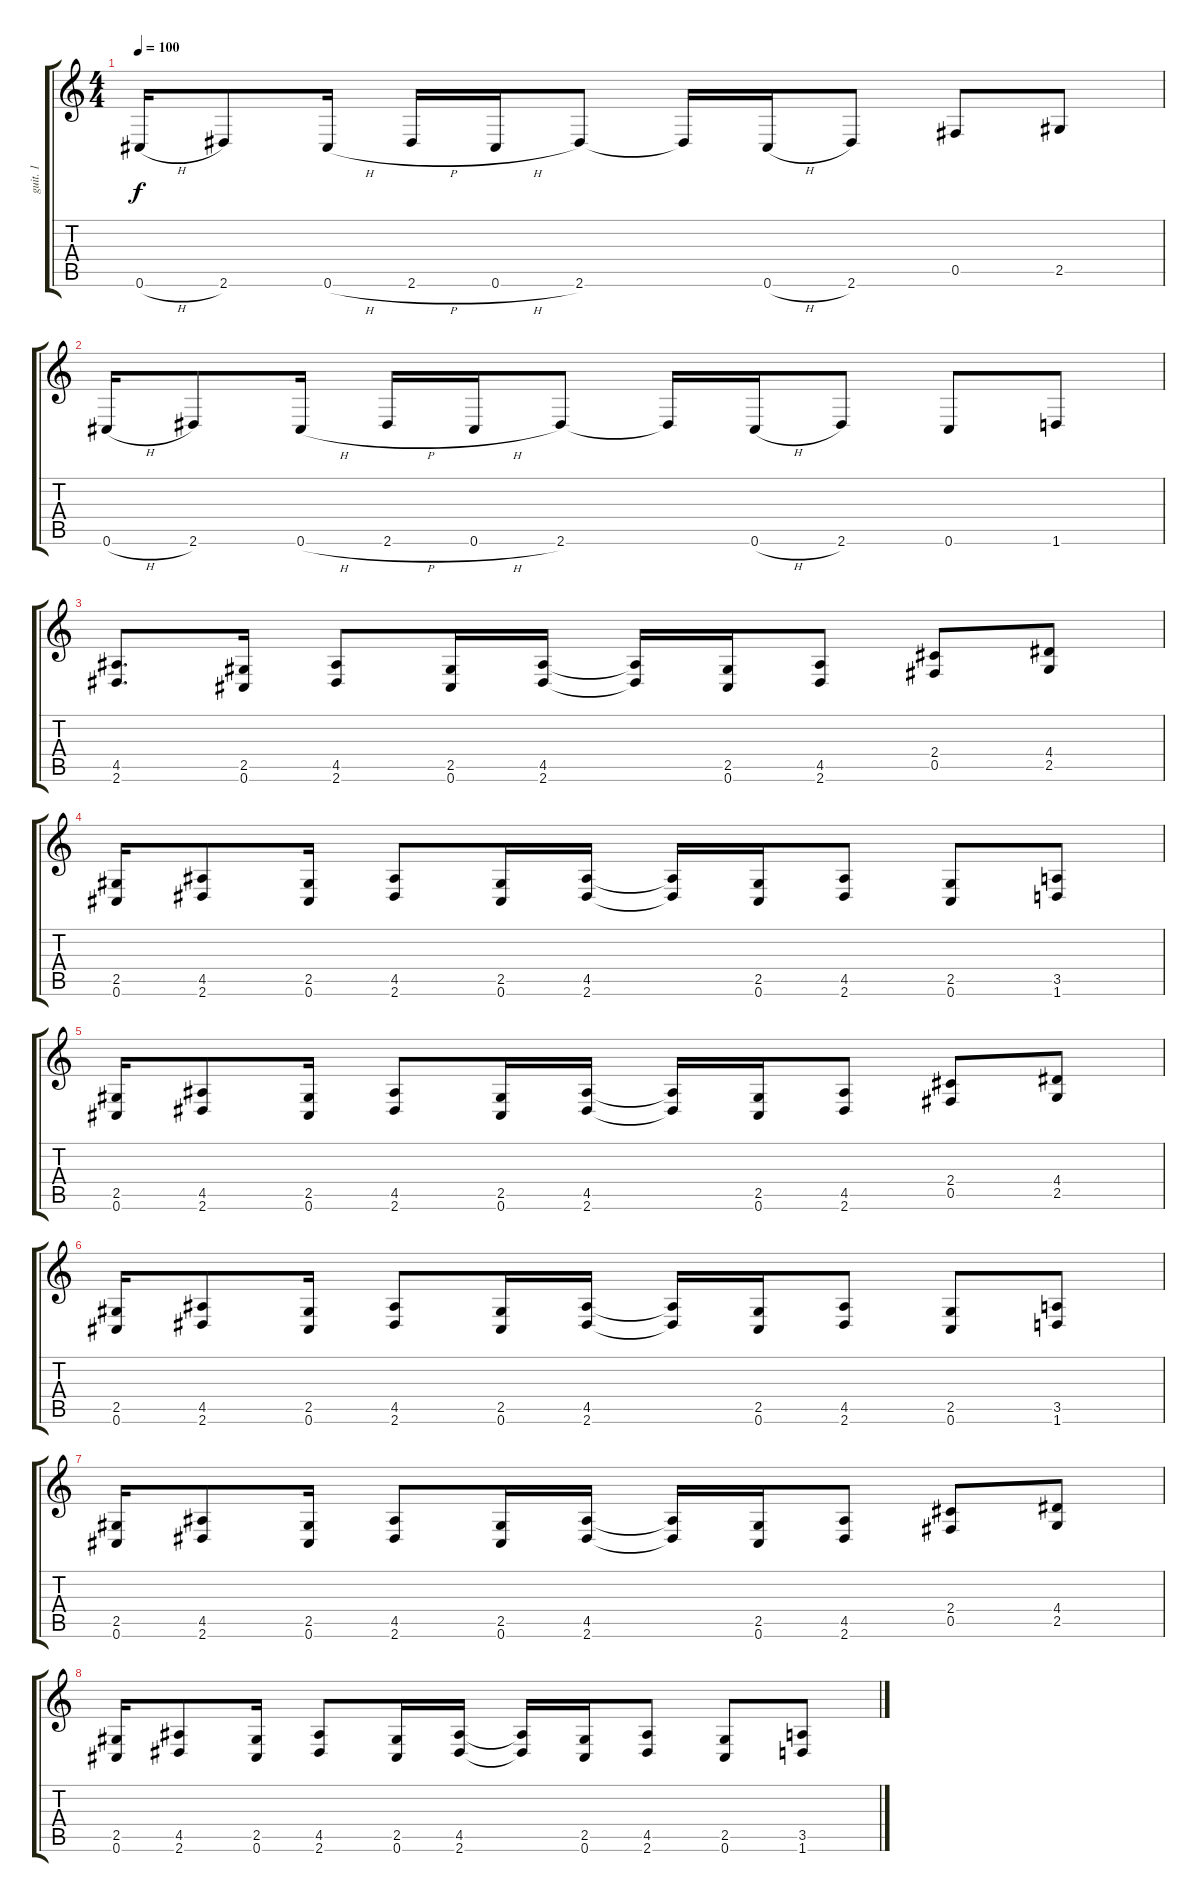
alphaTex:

\track ("guit. 1" "guit. 1") {instrument overdrivenguitar}
\staff {score tabs}
\tuning (Db4 Ab3 E3 B2 Gb2 Db2) {hide}
\ts (4 4)
\tempo 100
\clef g2
\ks c
0.6{h}.16{dy f} 2.6.8 0.6{h}.16 2.6{h}.16 0.6{h}.16 2.6.8 2.6{t}.16 0.6{h}.16 2.6.8 0.5.8 2.5.8 |
0.6{h}.16 2.6.8 0.6{h}.16 2.6{h}.16 0.6{h}.16 2.6.8 2.6{t}.16 0.6{h}.16 2.6.8 0.6.8 1.6.8 |
(4.5 2.6).8{d} (2.5 0.6).16 (4.5 2.6).8 (2.5 0.6).16 (4.5 2.6).16 (4.5{t} 2.6{t}).16 (2.5 0.6).16 (4.5 2.6).8 (2.4 0.5).8 (4.4 2.5).8 |
(2.5 0.6).16 (4.5 2.6).8 (2.5 0.6).16 (4.5 2.6).8 (2.5 0.6).16 (4.5 2.6).16 (4.5{t} 2.6{t}).16 (2.5 0.6).16 (4.5 2.6).8 (2.5 0.6).8 (3.5 1.6).8 |
(2.5 0.6).16 (4.5 2.6).8 (2.5 0.6).16 (4.5 2.6).8 (2.5 0.6).16 (4.5 2.6).16 (4.5{t} 2.6{t}).16 (2.5 0.6).16 (4.5 2.6).8 (2.4 0.5).8 (4.4 2.5).8 |
(2.5 0.6).16 (4.5 2.6).8 (2.5 0.6).16 (4.5 2.6).8 (2.5 0.6).16 (4.5 2.6).16 (4.5{t} 2.6{t}).16 (2.5 0.6).16 (4.5 2.6).8 (2.5 0.6).8 (3.5 1.6).8 |
(2.5 0.6).16 (4.5 2.6).8 (2.5 0.6).16 (4.5 2.6).8 (2.5 0.6).16 (4.5 2.6).16 (4.5{t} 2.6{t}).16 (2.5 0.6).16 (4.5 2.6).8 (2.4 0.5).8 (4.4 2.5).8 |
(2.5 0.6).16 (4.5 2.6).8 (2.5 0.6).16 (4.5 2.6).8 (2.5 0.6).16 (4.5 2.6).16 (4.5{t} 2.6{t}).16 (2.5 0.6).16 (4.5 2.6).8 (2.5 0.6).8 (3.5 1.6).8
